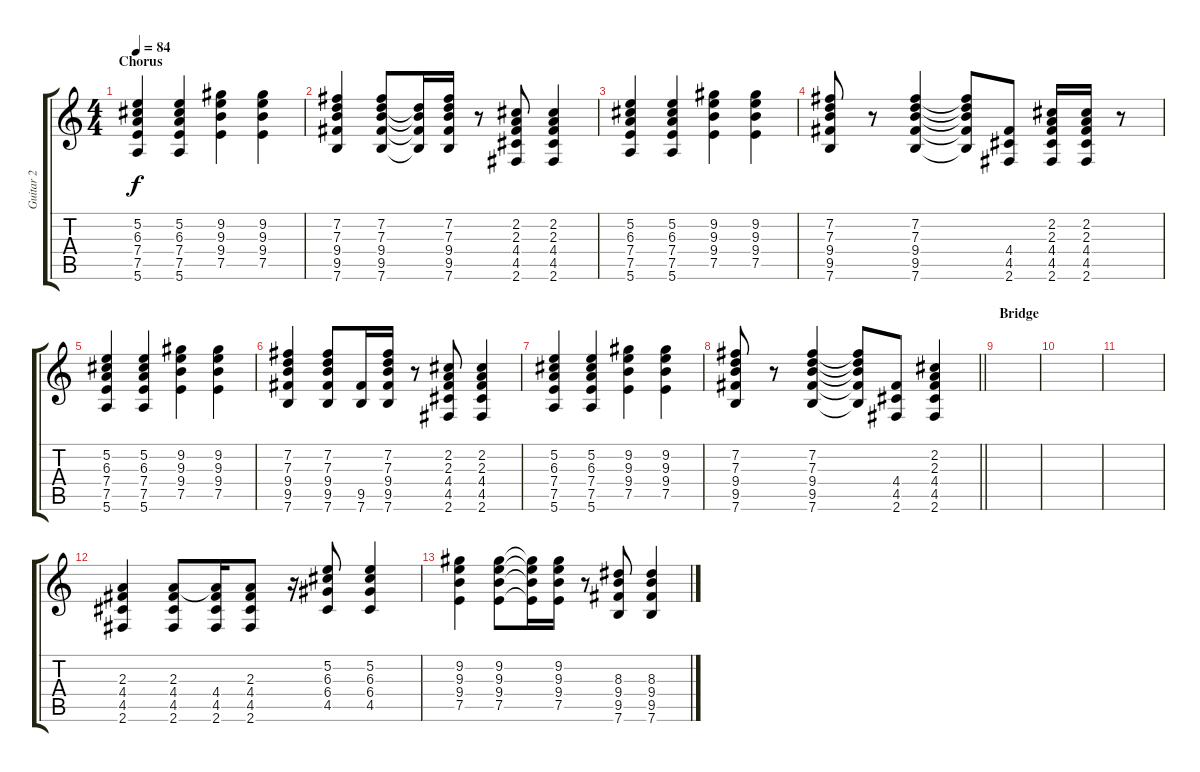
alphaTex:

\track ("Guitar 2" "Guitar 2") {instrument overdrivenguitar}
\staff {score tabs}
\tuning (E4 B3 G3 D3 A2 E2) {hide}
\ts (4 4)
\section ("" "Chorus")
\tempo 84
\clef g2
\ks c
(5.2 6.3 7.4 7.5 5.6).4{dy f} (5.2 6.3 7.4 7.5 5.6).4 (9.2 9.3 9.4 7.5).4 (9.2 9.3 9.4 7.5).4 |
(7.2 7.3 9.4 9.5 7.6).4 (7.2 7.3 9.4 9.5 7.6).8 (7.3{t} 9.4{t} 9.5{t} 7.6{t}).16 (7.2 7.3 9.4 9.5 7.6).16 r.8 (2.2 2.3 4.4 4.5 2.6).8 (2.2 2.3 4.4 4.5 2.6).4 |
(5.2 6.3 7.4 7.5 5.6).4 (5.2 6.3 7.4 7.5 5.6).4 (9.2 9.3 9.4 7.5).4 (9.2 9.3 9.4 7.5).4 |
(7.2 7.3 9.4 9.5 7.6).8 r.8 (7.2 7.3 9.4 9.5 7.6).4 (7.2{t} 7.3{t} 9.4{t} 9.5{t} 7.6{t}).8 (4.4 4.5 2.6).8 (2.2 2.3 4.4 4.5 2.6).16 (2.2 2.3 4.4 4.5 2.6).16 r.8 |
(5.2 6.3 7.4 7.5 5.6).4 (5.2 6.3 7.4 7.5 5.6).4 (9.2 9.3 9.4 7.5).4 (9.2 9.3 9.4 7.5).4 |
(7.2 7.3 9.4 9.5 7.6).4 (7.2 7.3 9.4 9.5 7.6).8 (9.5 7.6).16 (7.2 7.3 9.4 9.5 7.6).16 r.8 (2.2 2.3 4.4 4.5 2.6).8 (2.2 2.3 4.4 4.5 2.6).4 |
(5.2 6.3 7.4 7.5 5.6).4 (5.2 6.3 7.4 7.5 5.6).4 (9.2 9.3 9.4 7.5).4 (9.2 9.3 9.4 7.5).4 |
\barLineRight lightlight
(7.2 7.3 9.4 9.5 7.6).8 r.8 (7.2 7.3 9.4 9.5 7.6).4 (7.2{t} 7.3{t} 9.4{t} 9.5{t} 7.6{t}).8 (4.4 4.5 2.6).8 (2.2 2.3 4.4 4.5 2.6).4 |
\section ("" "Bridge")
|
|
|
(2.3 4.4 4.5 2.6).4 (2.3 4.4 4.5 2.6).8 (2.3{t} 4.4 4.5 2.6).16 (2.3 4.4 4.5 2.6).8 r.16 (5.2 6.3 6.4 4.5).8 (5.2 6.3 6.4 4.5).4 |
(9.2 9.3 9.4 7.5).4 (9.2 9.3 9.4 7.5).8 (9.2{t} 9.3{t} 9.4{t} 7.5{t}).16 (9.2 9.3 9.4 7.5).16 r.8 (8.3 9.4 9.5 7.6).8 (8.3 9.4 9.5 7.6).4
